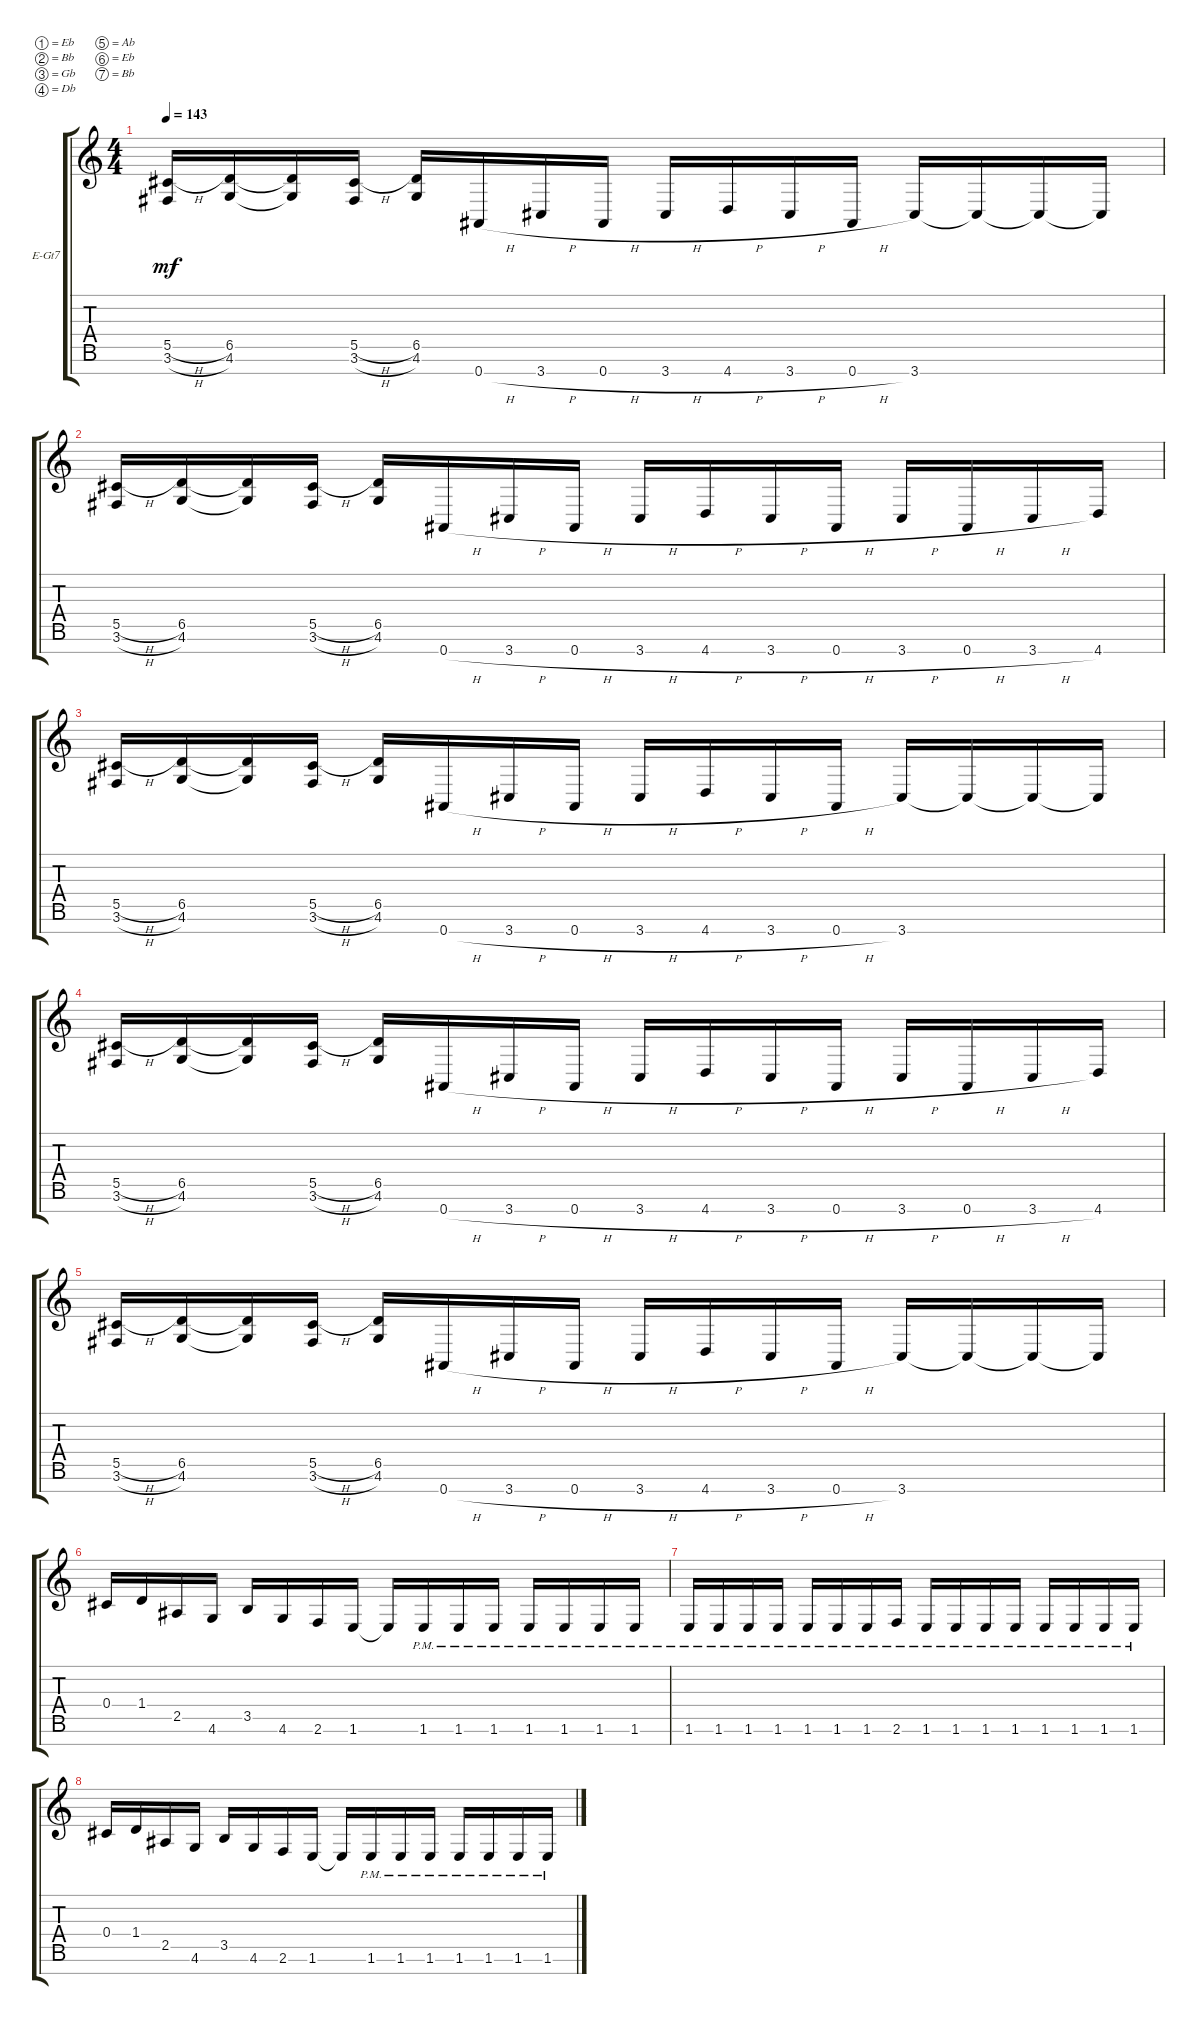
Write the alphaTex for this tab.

\bracketExtendMode groupsimilarinstruments
\firstSystemTrackNameOrientation horizontal
\otherSystemsTrackNameOrientation horizontal
\track ("right" "E-Gt7") {instrument distortionguitar}
\staff {score tabs}
\tuning (Eb4 Bb3 Gb3 Db3 Ab2 Eb2 Bb1)
\ts (4 4)
\tempo 143
\clef g2
\ks c
(3.6{h} 5.5{h}).16{dy mf} (4.6 6.5).16 (4.6{t} 6.5{t}).16 (3.6{h} 5.5{h}).16 (4.6 6.5).16 0.7{h}.16 3.7{h}.16 0.7{h}.16 3.7{h}.16 4.7{h}.16 3.7{h}.16 0.7{h}.16 3.7.16 3.7{t}.16 3.7{t}.16 3.7{t}.16 |
(3.6{h} 5.5{h}).16 (4.6 6.5).16 (4.6{t} 6.5{t}).16 (3.6{h} 5.5{h}).16 (4.6 6.5).16 0.7{h}.16 3.7{h}.16 0.7{h}.16 3.7{h}.16 4.7{h}.16 3.7{h}.16 0.7{h}.16 3.7{h}.16 0.7{h}.16 3.7{h}.16 4.7.16 |
(3.6{h} 5.5{h}).16 (4.6 6.5).16 (4.6{t} 6.5{t}).16 (3.6{h} 5.5{h}).16 (4.6 6.5).16 0.7{h}.16 3.7{h}.16 0.7{h}.16 3.7{h}.16 4.7{h}.16 3.7{h}.16 0.7{h}.16 3.7.16 3.7{t}.16 3.7{t}.16 3.7{t}.16 |
(3.6{h} 5.5{h}).16 (4.6 6.5).16 (4.6{t} 6.5{t}).16 (3.6{h} 5.5{h}).16 (4.6 6.5).16 0.7{h}.16 3.7{h}.16 0.7{h}.16 3.7{h}.16 4.7{h}.16 3.7{h}.16 0.7{h}.16 3.7{h}.16 0.7{h}.16 3.7{h}.16 4.7.16 |
(3.6{h} 5.5{h}).16 (4.6 6.5).16 (4.6{t} 6.5{t}).16 (3.6{h} 5.5{h}).16 (4.6 6.5).16 0.7{h}.16 3.7{h}.16 0.7{h}.16 3.7{h}.16 4.7{h}.16 3.7{h}.16 0.7{h}.16 3.7.16 3.7{t}.16 3.7{t}.16 3.7{t}.16 |
0.4.16 1.4.16 2.5.16 4.6.16 3.5.16 4.6.16 2.6.16 1.6.16 1.6{t}.16 1.6{pm}.16 1.6{pm}.16 1.6{pm}.16 1.6{pm}.16 1.6{pm}.16 1.6{pm}.16 1.6{pm}.16 |
1.6{pm}.16 1.6{pm}.16 1.6{pm}.16 1.6{pm}.16 1.6{pm}.16 1.6{pm}.16 1.6{pm}.16 2.6{pm}.16 1.6{pm}.16 1.6{pm}.16 1.6{pm}.16 1.6{pm}.16 1.6{pm}.16 1.6{pm}.16 1.6{pm}.16 1.6{pm}.16 |
0.4.16 1.4.16 2.5.16 4.6.16 3.5.16 4.6.16 2.6.16 1.6.16 1.6{t}.16 1.6{pm}.16 1.6{pm}.16 1.6{pm}.16 1.6{pm}.16 1.6{pm}.16 1.6{pm}.16 1.6{pm}.16
